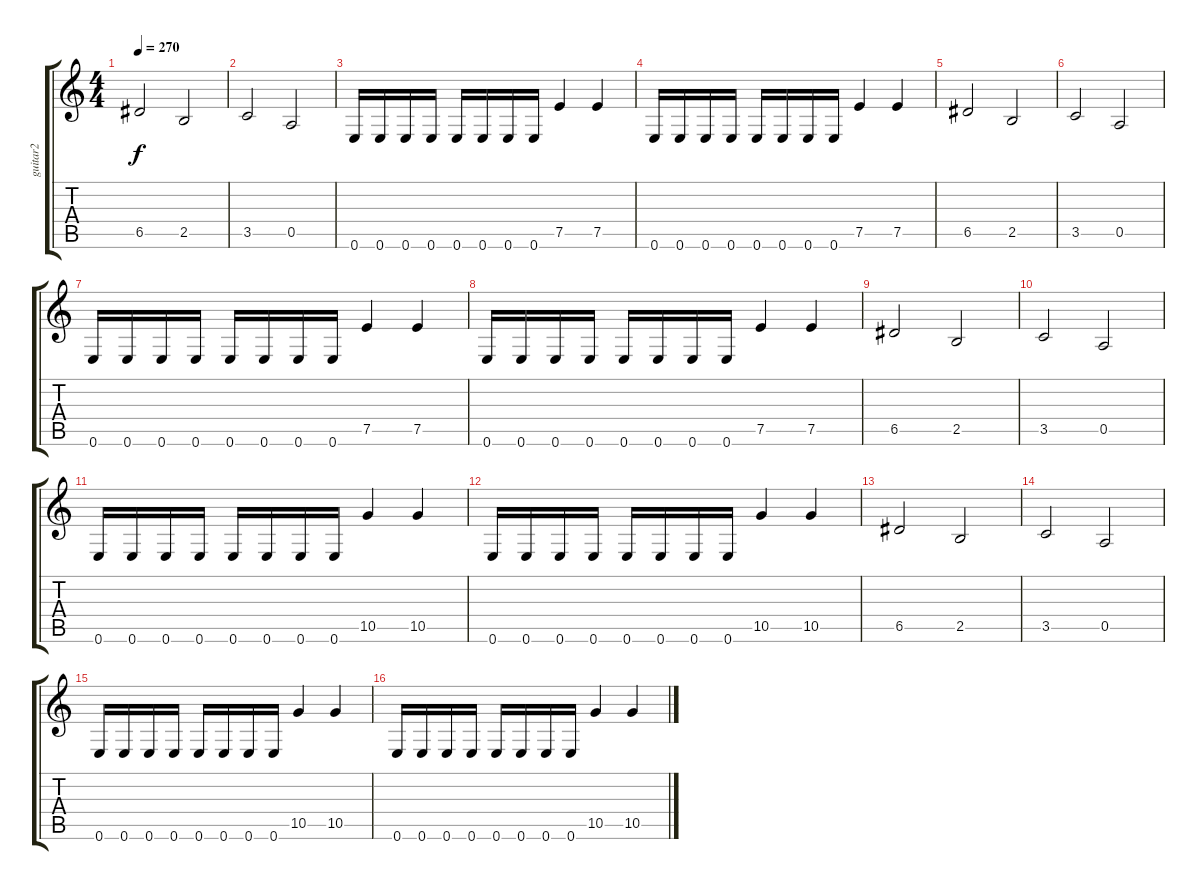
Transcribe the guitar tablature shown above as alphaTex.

\track ("guitar2" "guitar2") {instrument overdrivenguitar}
\staff {score tabs}
\tuning (E4 B3 G3 D3 A2 E2) {hide}
\ts (4 4)
\tempo 270
\clef g2
\ks c
6.5.2{dy f} 2.5.2 |
3.5.2 0.5.2 |
0.6.16 0.6.16 0.6.16 0.6.16 0.6.16 0.6.16 0.6.16 0.6.16 7.5.4 7.5.4 |
0.6.16 0.6.16 0.6.16 0.6.16 0.6.16 0.6.16 0.6.16 0.6.16 7.5.4 7.5.4 |
6.5.2 2.5.2 |
3.5.2 0.5.2 |
0.6.16 0.6.16 0.6.16 0.6.16 0.6.16 0.6.16 0.6.16 0.6.16 7.5.4 7.5.4 |
0.6.16 0.6.16 0.6.16 0.6.16 0.6.16 0.6.16 0.6.16 0.6.16 7.5.4 7.5.4 |
6.5.2 2.5.2 |
3.5.2 0.5.2 |
0.6.16 0.6.16 0.6.16 0.6.16 0.6.16 0.6.16 0.6.16 0.6.16 10.5.4 10.5.4 |
0.6.16 0.6.16 0.6.16 0.6.16 0.6.16 0.6.16 0.6.16 0.6.16 10.5.4 10.5.4 |
6.5.2 2.5.2 |
3.5.2 0.5.2 |
0.6.16 0.6.16 0.6.16 0.6.16 0.6.16 0.6.16 0.6.16 0.6.16 10.5.4 10.5.4 |
0.6.16 0.6.16 0.6.16 0.6.16 0.6.16 0.6.16 0.6.16 0.6.16 10.5.4 10.5.4
